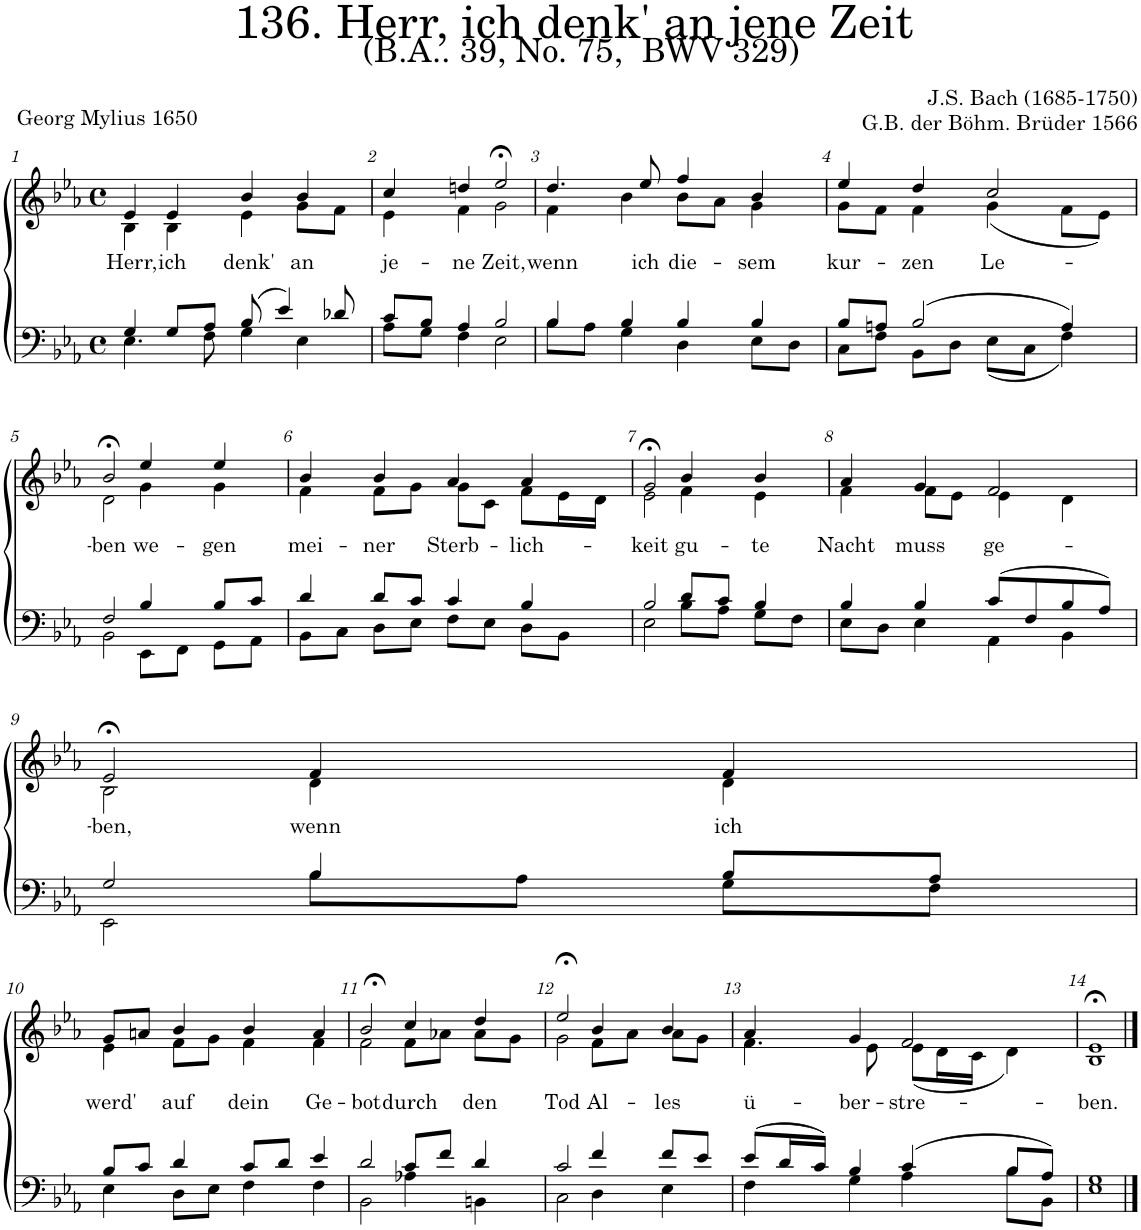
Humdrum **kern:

**kern	**kern	**text
*part2	*part1	*part1
*staff2	*staff1	*staff1
*I"Tenor/Bass	*I"Soprano/Alto	*
*clefF4	*clefG2	*
*k[b-e-a-]	*k[b-e-a-]	*
*M4/4	*M4/4	*
*met(c)	*met(c)	*
=1	=1	=1
*^	*	*
!	!	!	!LO:LY:b
*	*	*^	*
4G/	4.E-\	4e-/	4B-\	Herr,
!	!	!	!	!LO:LY:b
8G/L	.	4e-/	4B-\	ich
8A-/J	8F\	.	.	.
!	!	!	!	!LO:LY:b
(8B-/	4G\	4b-/	4e-\	denk'
4e-/)	.	.	.	.
!	!	!	!	!LO:LY:b
.	4E-\	4b-/	8g\L	an
8d-X/	.	.	8f\J	.
=2	=2	=2	=2	=2
!	!	!	!	!LO:LY:b
8c/L	8A-\L	4cc/	4e-\	je-
8B-/J	8G\J	.	.	.
!	!	!	!	!LO:LY:b
4A-/	4F\	4ddn/	4f\	-ne
!	!	!	!	!LO:LY:b
2B-/	2E-\	2ee-;<,/	2g\	Zeit,
=3	=3	=3	=3	=3
!	!	!	!	!LO:LY:b
4B-/	8B-\L	4.dd/	4f\	wenn
.	8A-\J	.	.	.
4B-/	4G\	.	4b-\	.
!	!	!	!	!LO:LY:b
.	.	8ee-/	.	ich
!	!	!	!	!LO:LY:b
4B-/	4D\	4ff/	8b-\L	die-
.	.	.	8a-\J	.
!	!	!	!	!LO:LY:b
4B-/	8E-\L	4b-/	4g\	-sem
.	8D\J	.	.	.
=4	=4	=4	=4	=4
!	!	!	!	!LO:LY:b
8B-/L	8C\L	4ee-/	8g\L	kur-
8An/J	8F\J	.	8f\J	.
!	!	!	!	!LO:LY:b
(2B-/	8BB-\L	4dd/	4f\	-zen
.	8D\J	.	.	.
!	!	!	!	!LO:LY:b
.	(8E-\L	2cc/	(4g\	Le-
.	8C\J	.	.	.
4A/)	4F\)	.	8f\L	.
.	.	.	8e-\J)	.
!!LO:LB:g=z	!!
=5	=5	=5	=5	=5
!	!	!	!	!LO:LY:b
2F/	2BB-\	2b-;<,/	2d\	-ben
!	!	!	!	!LO:LY:b
4B-/	8EE-\L	4ee-/	4g\	we-
.	8FF\J	.	.	.
!	!	!	!	!LO:LY:b
8B-/L	8GG\L	4ee-/	4g\	-gen
8c/J	8AA-\J	.	.	.
=6	=6	=6	=6	=6
!	!	!	!	!LO:LY:b
4d/	8BB-\L	4b-/	4f\	mei-
.	8C\J	.	.	.
!	!	!	!	!LO:LY:b
8d/L	8D\L	4b-/	8f\L	-ner
8c/J	8E-\J	.	8g\J	.
!	!	!	!	!LO:LY:b
4c/	8F\L	4a-/	8g\L	Sterb-
.	8E-\J	.	8c\J	.
!	!	!	!	!LO:LY:b
4B-/	8D\L	4a-/	8f\L	-lich-
.	8BB-\J	.	16e-\L	.
.	.	.	16d\JJ	.
=7	=7	=7	=7	=7
!	!	!	!	!LO:LY:b
2B-/	2E-\	2g;<,/	2e-\	-keit
!	!	!	!	!LO:LY:b
8d/L	8B-\L	4b-/	4f\	gu-
8c/J	8A-\J	.	.	.
!	!	!	!	!LO:LY:b
4B-/	8G\L	4b-/	4e-\	-te
.	8F\J	.	.	.
=8	=8	=8	=8	=8
!	!	!	!	!LO:LY:b
4B-/	8E-\L	4a-/	4f\	Nacht
.	8D\J	.	.	.
!	!	!	!	!LO:LY:b
4B-/	4E-\	4g/	8f\L	muss
.	.	.	8e-\J	.
!	!	!	!	!LO:LY:b
(8c/L	4AA-\	2f/	4e-\	ge-
8F/	.	.	.	.
8B-/	4BB-\	.	4d\	.
8A-/J)	.	.	.	.
!!LO:LB:g=z	!!
=9	=9	=9	=9	=9
!	!	!	!	!LO:LY:b
2G/	2EE-\	2e-;<,/	2B-\	-ben,
!	!	!	!	!LO:LY:b
4B-/	8B-\L	4f/	4d\	wenn
.	8A-\J	.	.	.
!	!	!	!	!LO:LY:b
8B-/L	8G\L	4f/	4d\	ich
8A-/J	8F\J	.	.	.
!!LO:LB:g=z	!!
=10	=10	=10	=10	=10
!	!	!	!	!LO:LY:b
8B-/L	4E-\	8g/L	4e-\	werd'
8c/J	.	8an/J	.	.
!	!	!	!	!LO:LY:b
4d/	8D\L	4b-/	8f\L	auf
.	8E-\J	.	8g\J	.
!	!	!	!	!LO:LY:b
8c/L	4F\	4b-/	4f\	dein
8d/J	.	.	.	.
!	!	!	!	!LO:LY:b
4e-/	4F\	4a/	4f\	Ge-
=11	=11	=11	=11	=11
!	!	!	!	!LO:LY:b
2d/	2BB-\	2b-;<,/	2f\	-bot
!	!	!	!	!LO:LY:b
8c/L	4A-X\	4cc/	8f\L	durch
8f/J	.	.	8a-X\J	.
!	!	!	!	!LO:LY:b
4d/	4BBn\	4dd/	8a-\L	den
.	.	.	8g\J	.
=12	=12	=12	=12	=12
!	!	!	!	!LO:LY:b
2c/	2C\	2ee-;<,/	2g\	Tod
!	!	!	!	!LO:LY:b
4f/	4D\	4b-/	8f\L	Al-
.	.	.	8a-\J	.
!	!	!	!	!LO:LY:b
8f/L	4E-\	4b-/	8a-\L	-les
8e-/J	.	.	8g\J	.
=13	=13	=13	=13	=13
!	!	!	!	!LO:LY:b
(8e-/L	4F\	4a-/	4.f\	ü-
16d/L	.	.	.	.
16c/JJ)	.	.	.	.
!	!	!	!	!LO:LY:b
4B-/	4G\	4g/	.	-ber-
.	.	.	8e-\	.
!	!	!	!	!LO:LY:b
(4c/	4A-\	2f;</	(8e-\L	-stre-
.	.	.	16d\L	.
.	.	.	16c\JJ	.
8B-/L	8B-\L	.	4d\)	.
8A-/J)	8BB-\J	.	.	.
=14	=14	=14	=14	=14
!	!	!	!	!LO:LY:b
1G	1E-	1e-;<	1B-	-ben.
*v	*v	*	*	*
*	*v	*v	*
==	==	==
*-	*-	*-
